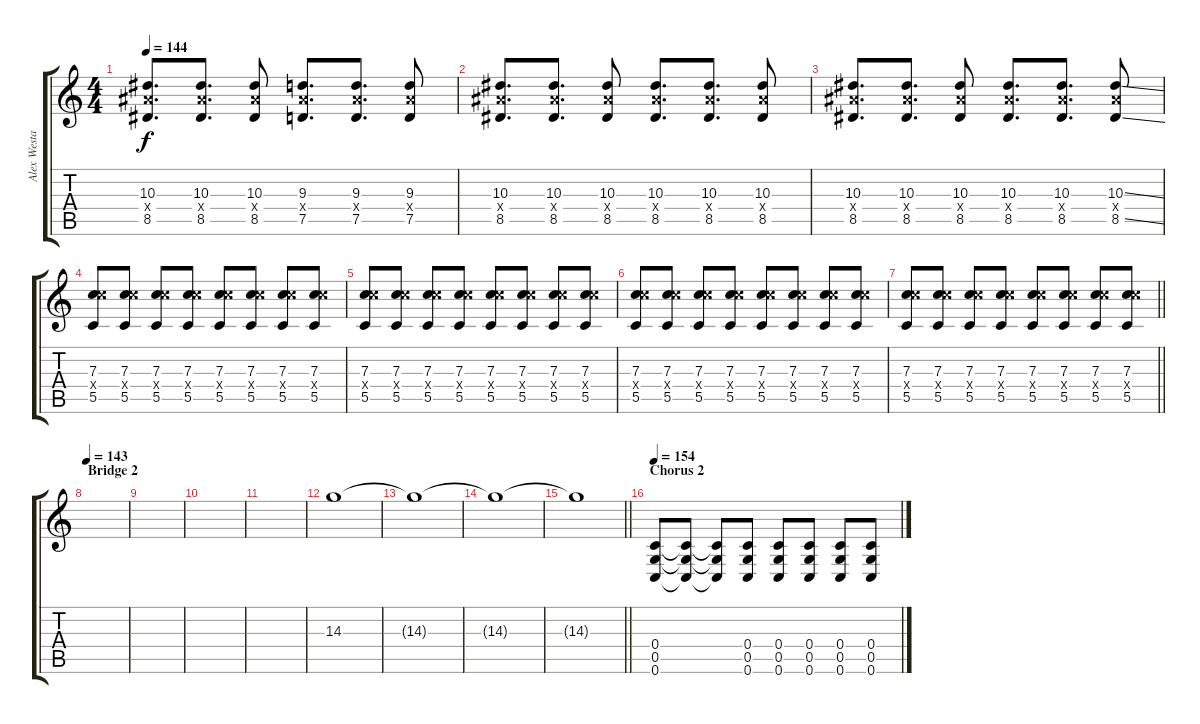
\track ("Alex Westaway" "Alex Westa") {instrument distortionguitar}
\staff {score tabs}
\tuning (D4 A3 F3 C3 G2 C2) {hide}
\ts (4 4)
\tempo 144
\clef g2
\ks c
(10.3 10.4{x} 8.5).8{d dy f} (10.3 10.4{x} 8.5).8{d} (10.3 10.4{x} 8.5).8 (9.3 10.4{x} 7.5).8{d} (9.3 10.4{x} 7.5).8{d} (9.3 10.4{x} 7.5).8 |
(10.3 10.4{x} 8.5).8{d} (10.3 10.4{x} 8.5).8{d} (10.3 10.4{x} 8.5).8 (10.3 10.4{x} 8.5).8{d} (10.3 10.4{x} 8.5).8{d} (10.3 10.4{x} 8.5).8 |
(10.3 10.4{x} 8.5).8{d} (10.3 10.4{x} 8.5).8{d} (10.3 10.4{x} 8.5).8 (10.3 10.4{x} 8.5).8{d} (10.3 10.4{x} 8.5).8{d} (10.3{ss} 10.4{x} 8.5{ss}).8 |
(7.3 12.4{x} 5.5).8 (7.3 12.4{x} 5.5).8 (7.3 12.4{x} 5.5).8 (7.3 12.4{x} 5.5).8 (7.3 12.4{x} 5.5).8 (7.3 12.4{x} 5.5).8 (7.3 12.4{x} 5.5).8 (7.3 12.4{x} 5.5).8 |
(7.3 12.4{x} 5.5).8 (7.3 12.4{x} 5.5).8 (7.3 12.4{x} 5.5).8 (7.3 12.4{x} 5.5).8 (7.3 12.4{x} 5.5).8 (7.3 12.4{x} 5.5).8 (7.3 12.4{x} 5.5).8 (7.3 12.4{x} 5.5).8 |
(7.3 12.4{x} 5.5).8 (7.3 12.4{x} 5.5).8 (7.3 12.4{x} 5.5).8 (7.3 12.4{x} 5.5).8 (7.3 12.4{x} 5.5).8 (7.3 12.4{x} 5.5).8 (7.3 12.4{x} 5.5).8 (7.3 12.4{x} 5.5).8 |
\barLineRight lightlight
(7.3 12.4{x} 5.5).8 (7.3 12.4{x} 5.5).8 (7.3 12.4{x} 5.5).8 (7.3 12.4{x} 5.5).8 (7.3 12.4{x} 5.5).8 (7.3 12.4{x} 5.5).8 (7.3 12.4{x} 5.5).8 (7.3 12.4{x} 5.5).8 |
\section ("" "Bridge 2")
\tempo 143
|
|
|
|
14.3.1{volume 13} |
14.3{t}.1 |
14.3{t}.1 |
\barLineRight lightlight
14.3{t}.1 |
\section ("" "Chorus 2")
\tempo 154
(0.4 0.5 0.6).8 (0.4{t} 0.5{t} 0.6{t}).8 (0.4{t} 0.5{t} 0.6{t}).8 (0.4 0.5 0.6).8 (0.4 0.5 0.6).8 (0.4 0.5 0.6).8 (0.4 0.5 0.6).8 (0.4 0.5 0.6).8
